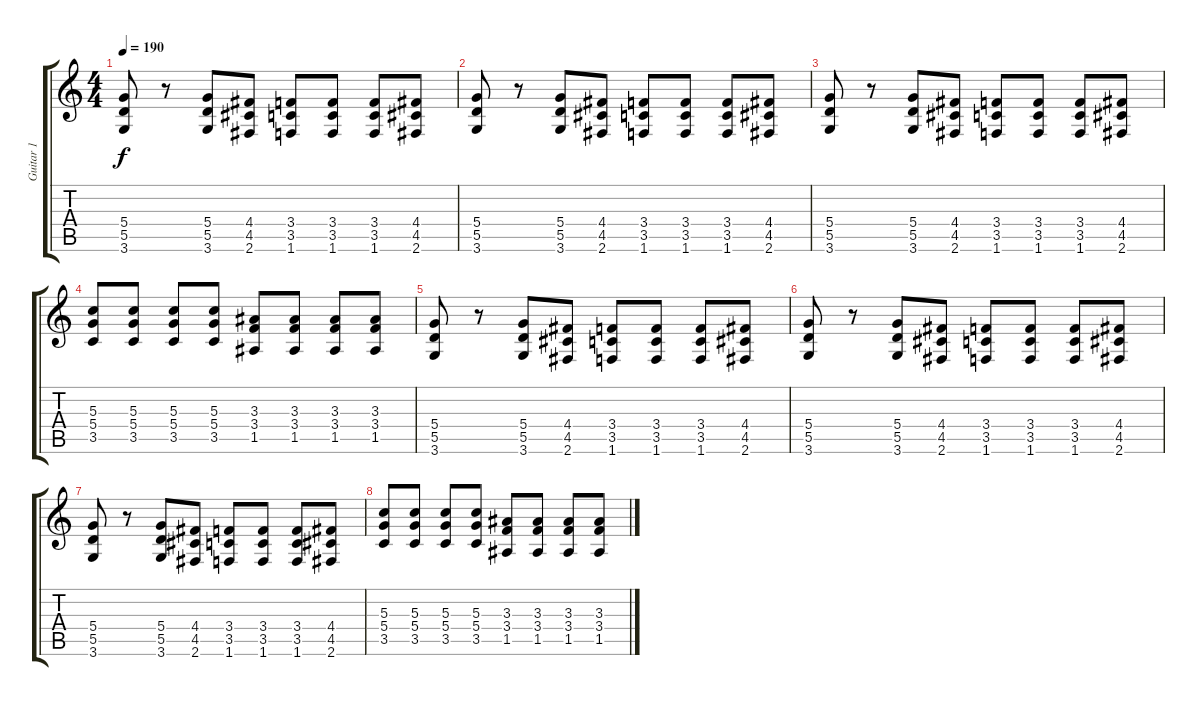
\track ("Guitar 1" "Guitar 1") {instrument overdrivenguitar}
\staff {score tabs}
\tuning (E4 B3 G3 D3 A2 E2) {hide}
\ts (4 4)
\tempo 190
\clef g2
\ks c
(5.4 5.5 3.6).8{dy f} r.8 (5.4 5.5 3.6).8 (4.4 4.5 2.6).8 (3.4 3.5 1.6).8 (3.4 3.5 1.6).8 (3.4 3.5 1.6).8 (4.4 4.5 2.6).8 |
(5.4 5.5 3.6).8 r.8 (5.4 5.5 3.6).8 (4.4 4.5 2.6).8 (3.4 3.5 1.6).8 (3.4 3.5 1.6).8 (3.4 3.5 1.6).8 (4.4 4.5 2.6).8 |
(5.4 5.5 3.6).8 r.8 (5.4 5.5 3.6).8 (4.4 4.5 2.6).8 (3.4 3.5 1.6).8 (3.4 3.5 1.6).8 (3.4 3.5 1.6).8 (4.4 4.5 2.6).8 |
(5.3 5.4 3.5).8 (5.3 5.4 3.5).8 (5.3 5.4 3.5).8 (5.3 5.4 3.5).8 (3.3 3.4 1.5).8 (3.3 3.4 1.5).8 (3.3 3.4 1.5).8 (3.3 3.4 1.5).8 |
(5.4 5.5 3.6).8 r.8 (5.4 5.5 3.6).8 (4.4 4.5 2.6).8 (3.4 3.5 1.6).8 (3.4 3.5 1.6).8 (3.4 3.5 1.6).8 (4.4 4.5 2.6).8 |
(5.4 5.5 3.6).8 r.8 (5.4 5.5 3.6).8 (4.4 4.5 2.6).8 (3.4 3.5 1.6).8 (3.4 3.5 1.6).8 (3.4 3.5 1.6).8 (4.4 4.5 2.6).8 |
(5.4 5.5 3.6).8 r.8 (5.4 5.5 3.6).8 (4.4 4.5 2.6).8 (3.4 3.5 1.6).8 (3.4 3.5 1.6).8 (3.4 3.5 1.6).8 (4.4 4.5 2.6).8 |
(5.3 5.4 3.5).8 (5.3 5.4 3.5).8 (5.3 5.4 3.5).8 (5.3 5.4 3.5).8 (3.3 3.4 1.5).8 (3.3 3.4 1.5).8 (3.3 3.4 1.5).8 (3.3 3.4 1.5).8
